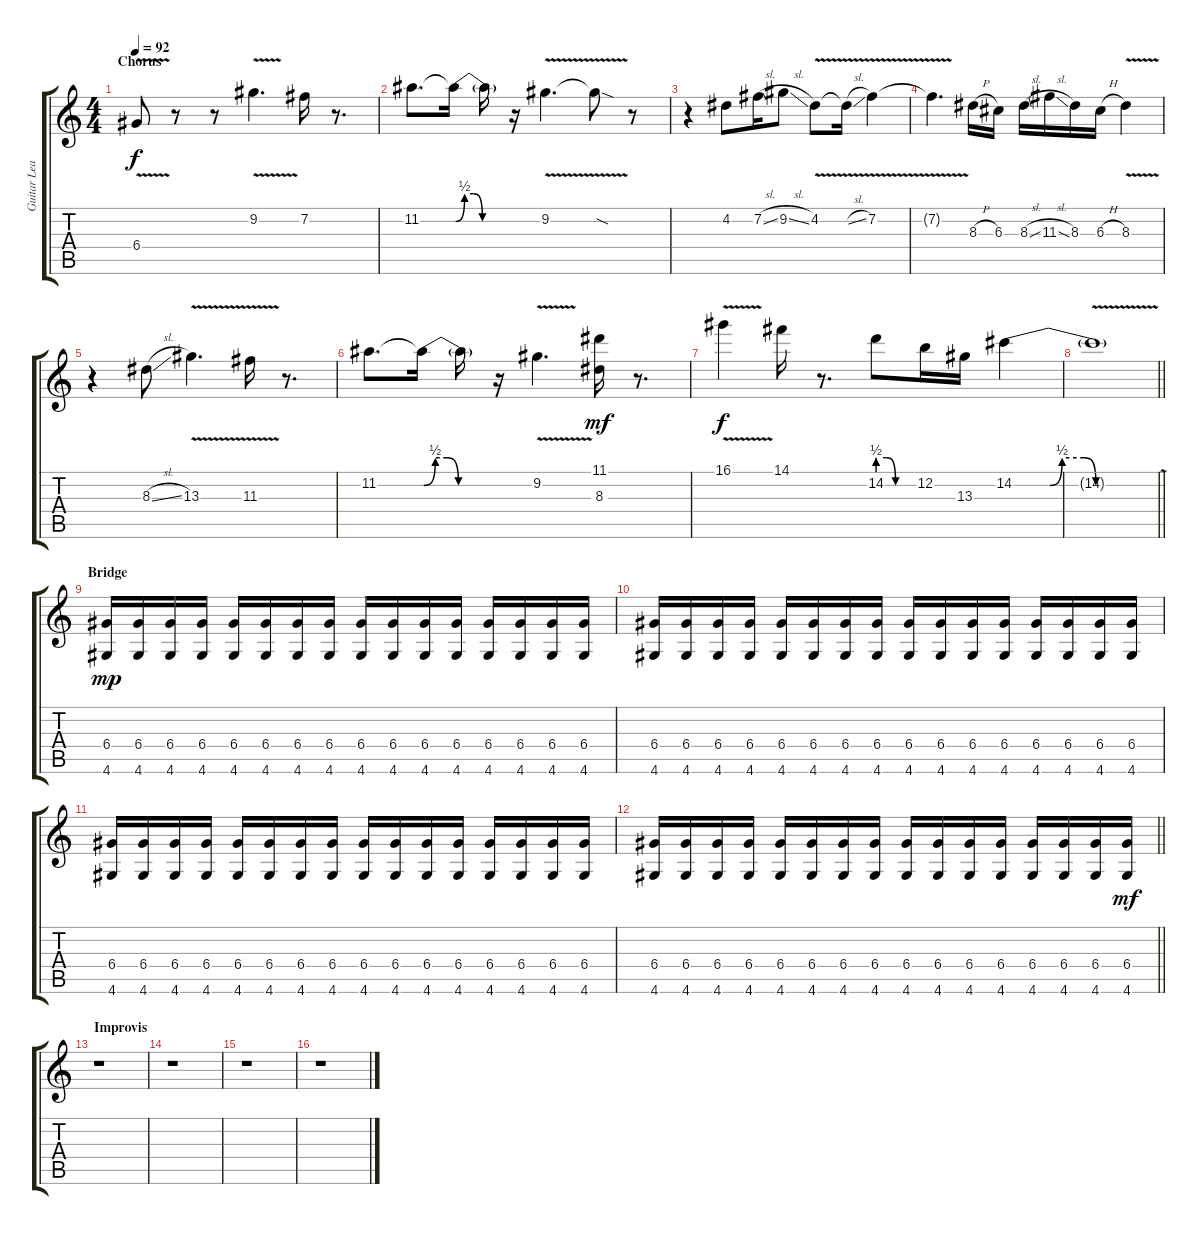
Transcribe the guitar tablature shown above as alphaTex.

\track ("Guitar Lead" "Guitar Lea") {instrument distortionguitar}
\staff {score tabs}
\tuning (E4 B3 G3 D3 A2 E2) {hide}
\ts (4 4)
\section ("" "Chorus")
\tempo 92
\clef g2
\ks aminor
6.4{v}.8{dy f} r.8 r.8 9.2{v}.4{d} 7.2.16 r.8{d} |
11.2.8{d} 11.2{be (custom 0 0 10 2 20 2 30 0 60 0) t}.16 11.2{t}.16 r.16 9.2{v}.4{d} 9.2{sod t}.8 r.8 |
r.4 4.2.8 7.2{sl}.16 9.2{sl}.8 4.2{v}.8 4.2{sl t}.16 7.2{v}.4 |
7.2{t}.4{d} 8.3{h}.16 6.3.16 8.3{sl}.16 11.3{sl}.16 8.3.16 6.3{h}.16 8.3{v}.4 |
r.4 8.3{sl}.8 13.3{v}.4{d} 11.3{v}.16 r.8{d} |
11.2.8{d} 11.2{be (custom 0 0 10 2 20 2 30 0 60 0) t}.16 11.2{t}.16 r.16 9.2{v}.4{d} (11.1 8.3).16{dy mf} r.8{d} |
16.1{v}.4{dy f} 14.1.16 r.8{d} 14.2{be (custom 0 2 15 2 30 0 60 0)}.8 12.2.16 13.3.16 14.2{be (custom 0 0 15 0 20 2 29 2 34 0 60 0)}.4 |
\barLineRight lightlight
14.2{v t}.1 |
\section ("" "Bridge")
(6.4 4.6).16{dy mp} (6.4 4.6).16 (6.4 4.6).16 (6.4 4.6).16 (6.4 4.6).16 (6.4 4.6).16 (6.4 4.6).16 (6.4 4.6).16 (6.4 4.6).16 (6.4 4.6).16 (6.4 4.6).16 (6.4 4.6).16 (6.4 4.6).16 (6.4 4.6).16 (6.4 4.6).16 (6.4 4.6).16 |
(6.4 4.6).16 (6.4 4.6).16 (6.4 4.6).16 (6.4 4.6).16 (6.4 4.6).16 (6.4 4.6).16 (6.4 4.6).16 (6.4 4.6).16 (6.4 4.6).16 (6.4 4.6).16 (6.4 4.6).16 (6.4 4.6).16 (6.4 4.6).16 (6.4 4.6).16 (6.4 4.6).16 (6.4 4.6).16 |
(6.4 4.6).16 (6.4 4.6).16 (6.4 4.6).16 (6.4 4.6).16 (6.4 4.6).16 (6.4 4.6).16 (6.4 4.6).16 (6.4 4.6).16 (6.4 4.6).16 (6.4 4.6).16 (6.4 4.6).16 (6.4 4.6).16 (6.4 4.6).16 (6.4 4.6).16 (6.4 4.6).16 (6.4 4.6).16 |
\barLineRight lightlight
(6.4 4.6).16 (6.4 4.6).16 (6.4 4.6).16 (6.4 4.6).16 (6.4 4.6).16 (6.4 4.6).16 (6.4 4.6).16 (6.4 4.6).16 (6.4 4.6).16 (6.4 4.6).16 (6.4 4.6).16 (6.4 4.6).16 (6.4 4.6).16 (6.4 4.6).16 (6.4 4.6).16 (6.4 4.6).16{dy mf} |
\section ("" "Improvis")
r.1 |
r.1 |
r.1 |
r.1
